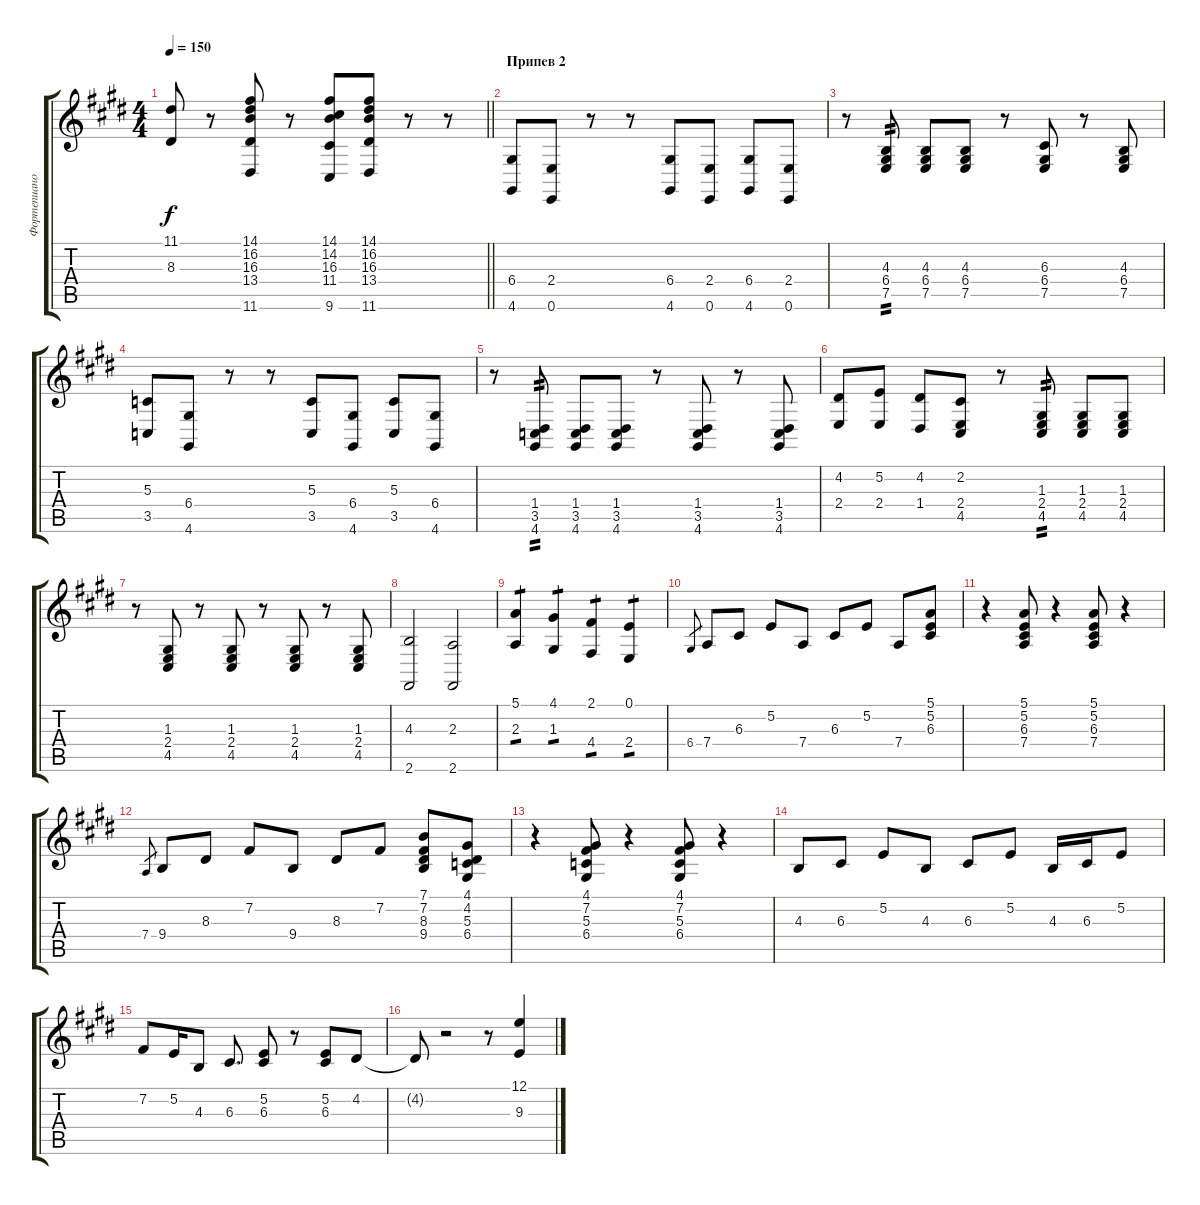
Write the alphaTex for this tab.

\track ("Фортепиано" "Фортепиано") {instrument electricgrandpiano}
\staff {score tabs}
\tuning (E4 B3 G3 D3 A2 E2) {hide}
\ts (4 4)
\tempo 150
\clef g2
\barLineRight lightlight
\ks c#minor
(11.1 8.3).8{dy f} r.8 (14.1 16.2 16.3 13.4 11.6).8 r.8 (14.1 14.2 16.3 11.4 9.6).8 (14.1 16.2 16.3 13.4 11.6).8 r.8 r.8 |
\section ("" "Припев 2")
(6.4 4.6).8 (2.4 0.6).8 r.8 r.8 (6.4 4.6).8 (2.4 0.6).8 (6.4 4.6).8 (2.4 0.6).8 |
r.8 (4.3 6.4 7.5).8{tp 2} (4.3 6.4 7.5).8 (4.3 6.4 7.5).8 r.8 (6.3 6.4 7.5).8 r.8 (4.3 6.4 7.5).8 |
(5.3 3.5).8 (6.4 4.6).8 r.8 r.8 (5.3 3.5).8 (6.4 4.6).8 (5.3 3.5).8 (6.4 4.6).8 |
r.8 (1.4 3.5 4.6).8{tp 2} (1.4 3.5 4.6).8 (1.4 3.5 4.6).8 r.8 (1.4 3.5 4.6).8 r.8 (1.4 3.5 4.6).8 |
(4.2 2.4).8 (5.2 2.4).8 (4.2 1.4).8 (2.2 2.4 4.5).8 r.8 (1.3 2.4 4.5).8{tp 2} (1.3 2.4 4.5).8 (1.3 2.4 4.5).8 |
r.8 (1.3 2.4 4.5).8 r.8 (1.3 2.4 4.5).8 r.8 (1.3 2.4 4.5).8 r.8 (1.3 2.4 4.5).8 |
(4.3 2.6).2 (2.3 2.6).2 |
(5.1 2.3).4{tp 1} (4.1 1.3).4{tp 1} (2.1 4.4).4{tp 1} (0.1 2.4).4{tp 1} |
6.4.8{gr} 7.4.8 6.3.8 5.2.8 7.4.8 6.3.8 5.2.8 7.4.8 (5.1 5.2 6.3).8 |
r.4 (5.1 5.2 6.3 7.4).8 r.4 (5.1 5.2 6.3 7.4).8 r.4 |
7.4.8{gr} 9.4.8 8.3.8 7.2.8 9.4.8 8.3.8 7.2.8 (7.1 7.2 8.3 9.4).8 (4.1 4.2 5.3 6.4).8 |
r.4 (4.1 7.2 5.3 6.4).8 r.4 (4.1 7.2 5.3 6.4).8 r.4 |
4.3.8 6.3.8 5.2.8 4.3.8 6.3.8 5.2.8 4.3.16 6.3.16 5.2.8 |
7.2.8 5.2.16 4.3.8 6.3.8{d} (5.2 6.3).8 r.8 (5.2 6.3).8 4.2.8 |
4.2{t}.8 r.2 r.8 (12.1 9.3).4
